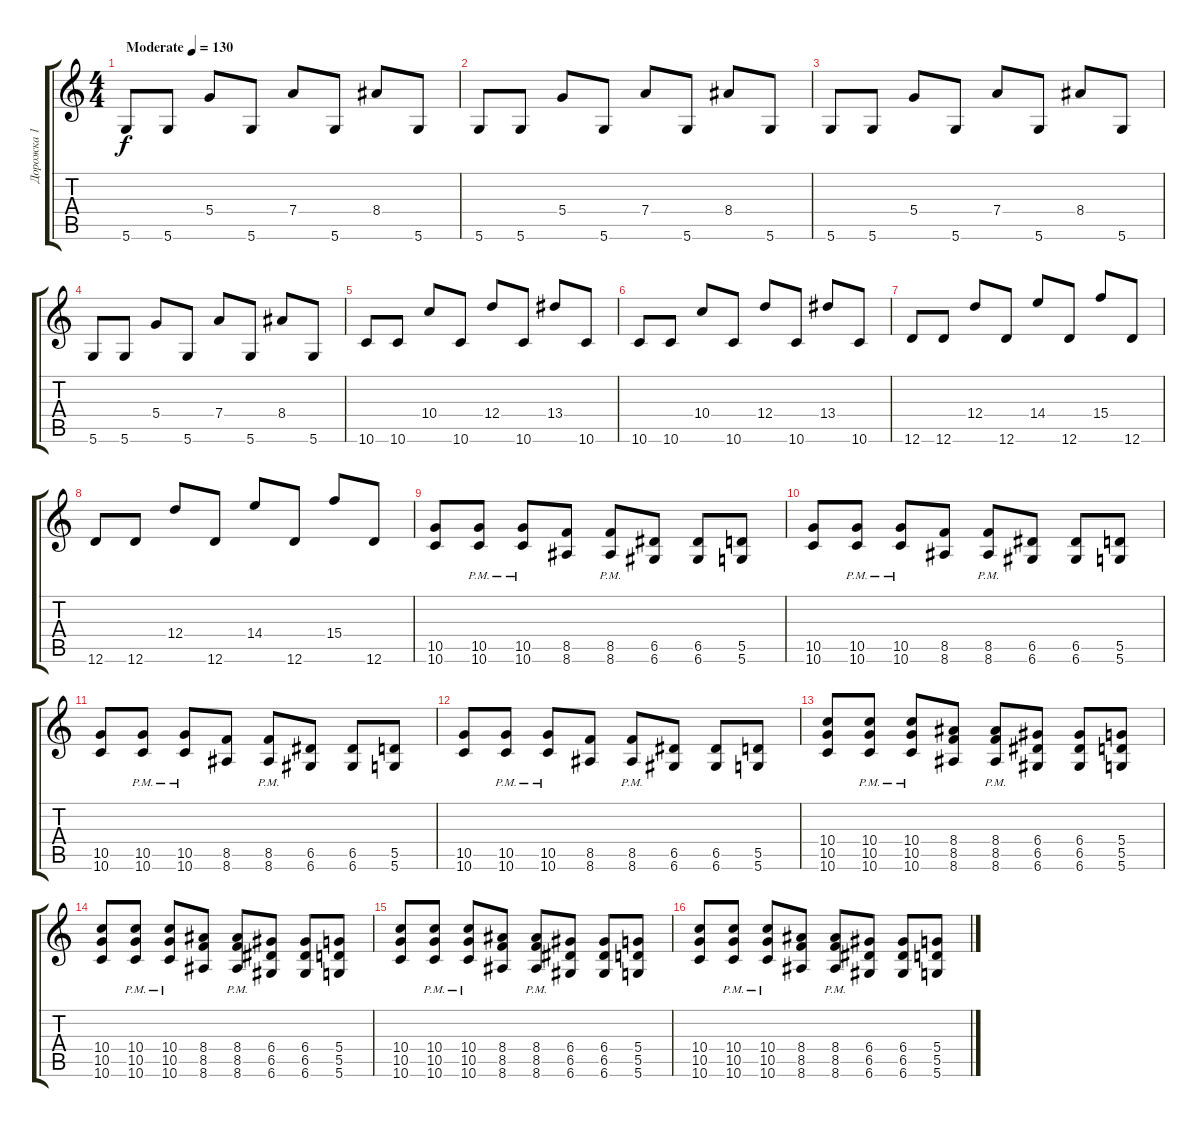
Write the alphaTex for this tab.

\track ("Дорожка 1" "Дорожка 1") {instrument distortionguitar}
\staff {score tabs}
\tuning (E4 B3 G3 D3 A2 D2) {hide}
\ts (4 4)
\tempo (130 "Moderate")
\clef g2
\ks c
5.6.8{dy f instrument distortionguitar} 5.6.8 5.4.8 5.6.8 7.4.8 5.6.8 8.4.8 5.6.8 |
5.6.8 5.6.8 5.4.8 5.6.8 7.4.8 5.6.8 8.4.8 5.6.8 |
5.6.8 5.6.8 5.4.8 5.6.8 7.4.8 5.6.8 8.4.8 5.6.8 |
5.6.8 5.6.8 5.4.8 5.6.8 7.4.8 5.6.8 8.4.8 5.6.8 |
10.6.8 10.6.8 10.4.8 10.6.8 12.4.8 10.6.8 13.4.8 10.6.8 |
10.6.8 10.6.8 10.4.8 10.6.8 12.4.8 10.6.8 13.4.8 10.6.8 |
12.6.8 12.6.8 12.4.8 12.6.8 14.4.8 12.6.8 15.4.8 12.6.8 |
12.6.8 12.6.8 12.4.8 12.6.8 14.4.8 12.6.8 15.4.8 12.6.8 |
(10.5 10.6).8 (10.5{pm} 10.6{pm}).8 (10.5{pm} 10.6{pm}).8 (8.5 8.6).8 (8.5{pm} 8.6{pm}).8 (6.5 6.6).8 (6.5 6.6).8 (5.5 5.6).8 |
(10.5 10.6).8 (10.5{pm} 10.6{pm}).8 (10.5{pm} 10.6{pm}).8 (8.5 8.6).8 (8.5{pm} 8.6{pm}).8 (6.5 6.6).8 (6.5 6.6).8 (5.5 5.6).8 |
(10.5 10.6).8 (10.5{pm} 10.6{pm}).8 (10.5{pm} 10.6{pm}).8 (8.5 8.6).8 (8.5{pm} 8.6{pm}).8 (6.5 6.6).8 (6.5 6.6).8 (5.5 5.6).8 |
(10.5 10.6).8 (10.5{pm} 10.6{pm}).8 (10.5{pm} 10.6{pm}).8 (8.5 8.6).8 (8.5{pm} 8.6{pm}).8 (6.5 6.6).8 (6.5 6.6).8 (5.5 5.6).8 |
(10.4 10.5 10.6).8 (10.4{pm} 10.5{pm} 10.6{pm}).8 (10.4{pm} 10.5{pm} 10.6{pm}).8 (8.4 8.5 8.6).8 (8.4{pm} 8.5{pm} 8.6{pm}).8 (6.4 6.5 6.6).8 (6.4 6.5 6.6).8 (5.4 5.5 5.6).8 |
(10.4 10.5 10.6).8 (10.4{pm} 10.5{pm} 10.6{pm}).8 (10.4{pm} 10.5{pm} 10.6{pm}).8 (8.4 8.5 8.6).8 (8.4{pm} 8.5{pm} 8.6{pm}).8 (6.4 6.5 6.6).8 (6.4 6.5 6.6).8 (5.4 5.5 5.6).8 |
(10.4 10.5 10.6).8 (10.4{pm} 10.5{pm} 10.6{pm}).8 (10.4{pm} 10.5{pm} 10.6{pm}).8 (8.4 8.5 8.6).8 (8.4{pm} 8.5{pm} 8.6{pm}).8 (6.4 6.5 6.6).8 (6.4 6.5 6.6).8 (5.4 5.5 5.6).8 |
(10.4 10.5 10.6).8 (10.4{pm} 10.5{pm} 10.6{pm}).8 (10.4{pm} 10.5{pm} 10.6{pm}).8 (8.4 8.5 8.6).8 (8.4{pm} 8.5{pm} 8.6{pm}).8 (6.4 6.5 6.6).8 (6.4 6.5 6.6).8 (5.4 5.5 5.6).8
